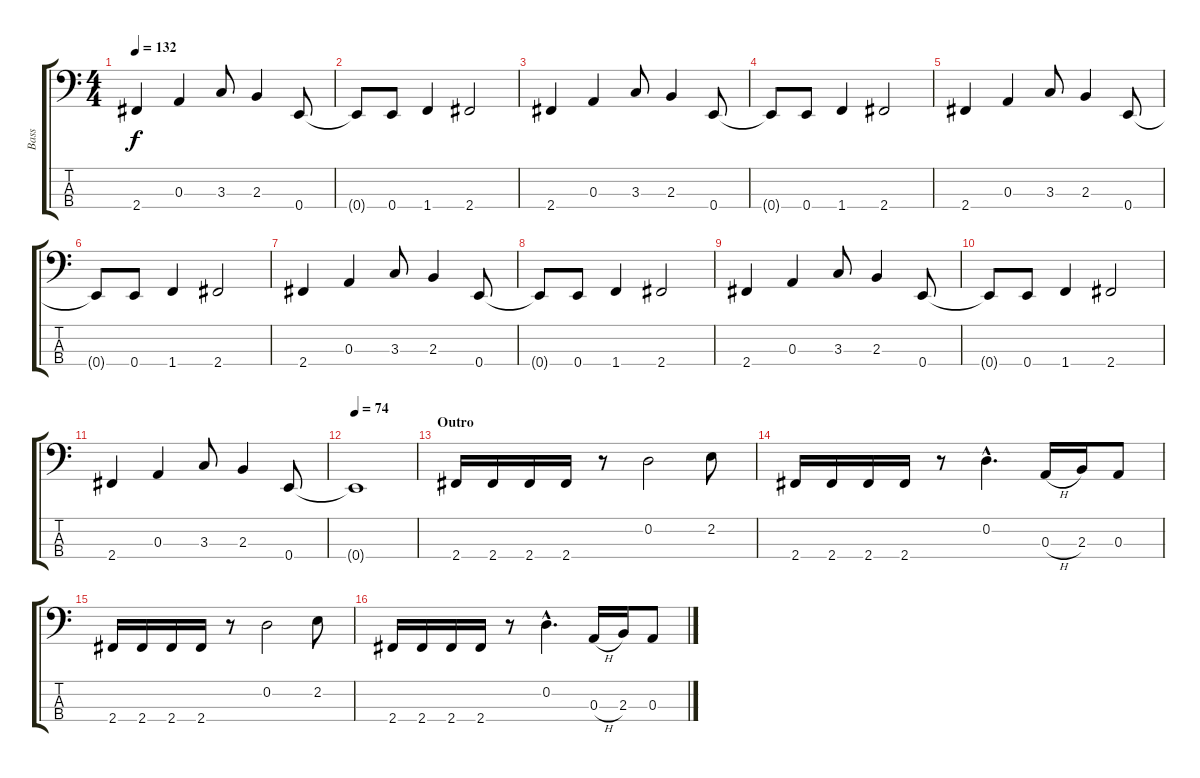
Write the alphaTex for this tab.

\track ("Bass" "Bass") {instrument electricbassfinger}
\staff {score tabs}
\tuning (G2 D2 A1 E1) {hide}
\ts (4 4)
\tempo 132
\clef f4
\ks c
2.4.4{dy f} 0.3.4 3.3.8 2.3.4 0.4.8 |
0.4{t}.8 0.4.8 1.4.4 2.4.2 |
2.4.4 0.3.4 3.3.8 2.3.4 0.4.8 |
0.4{t}.8 0.4.8 1.4.4 2.4.2 |
2.4.4 0.3.4 3.3.8 2.3.4 0.4.8 |
0.4{t}.8 0.4.8 1.4.4 2.4.2 |
2.4.4 0.3.4 3.3.8 2.3.4 0.4.8 |
0.4{t}.8 0.4.8 1.4.4 2.4.2 |
2.4.4 0.3.4 3.3.8 2.3.4 0.4.8 |
0.4{t}.8 0.4.8 1.4.4 2.4.2 |
2.4.4 0.3.4 3.3.8 2.3.4 0.4.8 |
\tempo 74
0.4{t}.1 |
\section ("" "Outro")
2.4.16 2.4.16 2.4.16 2.4.16 r.8 0.2.2 2.2.8 |
2.4.16 2.4.16 2.4.16 2.4.16 r.8 0.2{hac}.4{d} 0.3{h}.16 2.3.16 0.3.8 |
2.4.16 2.4.16 2.4.16 2.4.16 r.8 0.2.2 2.2.8 |
2.4.16 2.4.16 2.4.16 2.4.16 r.8 0.2{hac}.4{d} 0.3{h}.16 2.3.16 0.3.8
